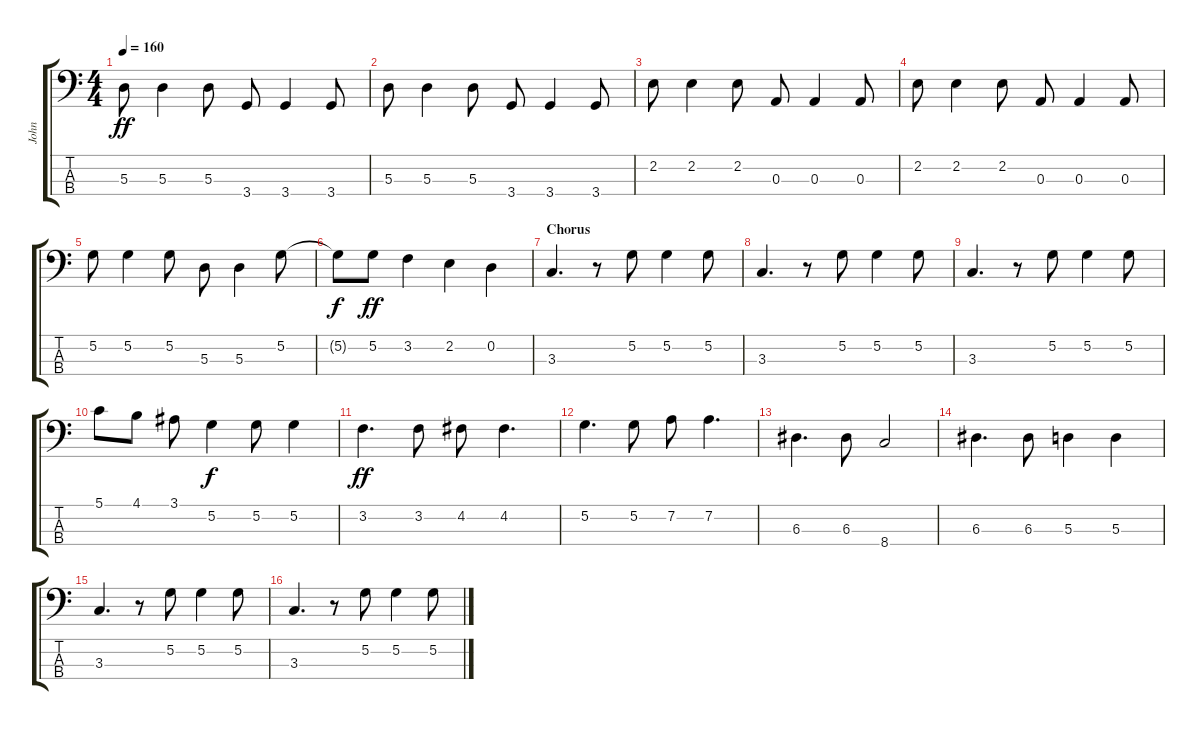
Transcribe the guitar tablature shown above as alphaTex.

\track ("John" "John") {instrument acousticbass}
\staff {score tabs}
\tuning (G2 D2 A1 E1) {hide}
\ts (4 4)
\tempo 160
\clef f4
\ks c
5.3.8{dy ff} 5.3.4 5.3.8 3.4.8 3.4.4 3.4.8 |
5.3.8 5.3.4 5.3.8 3.4.8 3.4.4 3.4.8 |
2.2.8 2.2.4 2.2.8 0.3.8 0.3.4 0.3.8 |
2.2.8 2.2.4 2.2.8 0.3.8 0.3.4 0.3.8 |
5.2.8 5.2.4 5.2.8 5.3.8 5.3.4 5.2.8 |
5.2{t}.8{dy f} 5.2.8{dy ff} 3.2.4 2.2.4 0.2.4 |
\section ("" "Chorus")
3.3.4{d} r.8 5.2.8 5.2.4 5.2.8 |
3.3.4{d} r.8 5.2.8 5.2.4 5.2.8 |
3.3.4{d} r.8 5.2.8 5.2.4 5.2.8 |
5.1.8 4.1.8 3.1.8 5.2.4{dy f} 5.2.8 5.2.4 |
3.2.4{d dy ff} 3.2.8 4.2.8 4.2.4{d} |
5.2.4{d} 5.2.8 7.2.8 7.2.4{d} |
6.3.4{d} 6.3.8 8.4.2 |
6.3.4{d} 6.3.8 5.3.4 5.3.4 |
3.3.4{d} r.8 5.2.8 5.2.4 5.2.8 |
3.3.4{d} r.8 5.2.8 5.2.4 5.2.8
